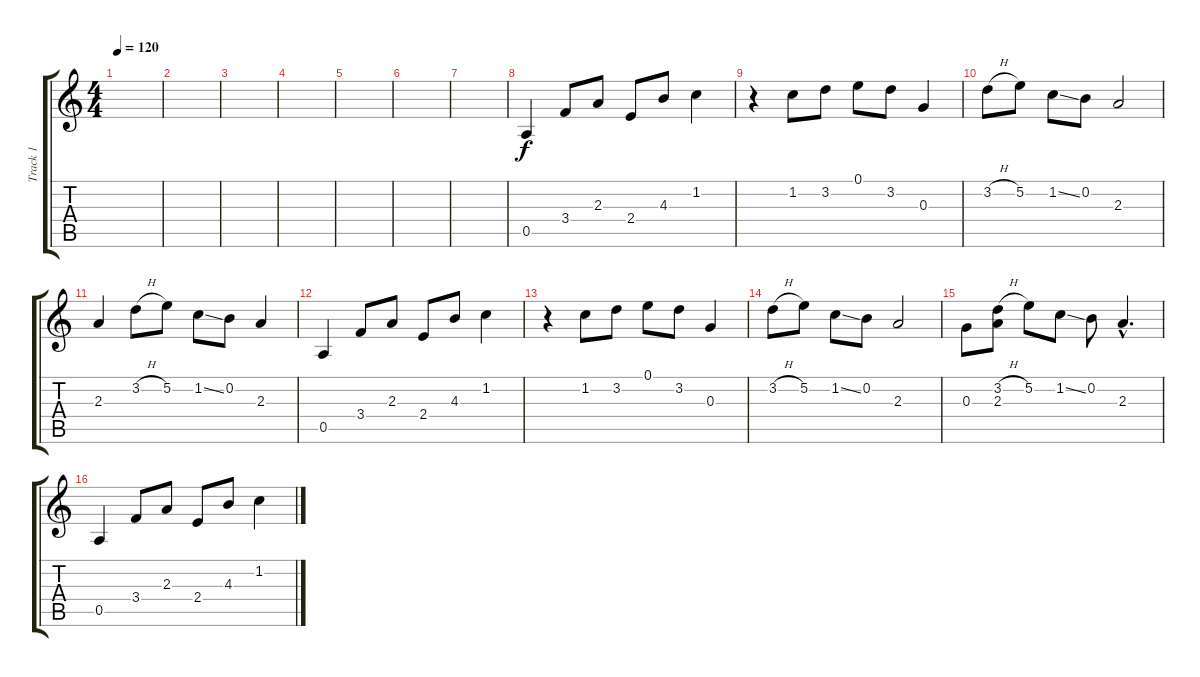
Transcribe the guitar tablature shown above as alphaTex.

\track ("Track 1" "Track 1") {instrument electricguitarclean}
\staff {score tabs}
\tuning (E4 B3 G3 D3 A2 E2) {hide}
\ts (4 4)
\tempo 120
\clef g2
\ks c
|
|
|
|
|
|
|
0.5.4{instrument acousticguitarnylon} 3.4.8 2.3.8 2.4.8 4.3.8 1.2.4 |
r.4 1.2.8 3.2.8 0.1.8 3.2.8 0.3.4 |
3.2{h}.8 5.2.8 1.2{ss}.8 0.2.8 2.3.2 |
2.3.4 3.2{h}.8 5.2.8 1.2{ss}.8 0.2.8 2.3.4 |
0.5.4{instrument acousticguitarnylon} 3.4.8 2.3.8 2.4.8 4.3.8 1.2.4 |
r.4 1.2.8 3.2.8 0.1.8 3.2.8 0.3.4 |
3.2{h}.8 5.2.8 1.2{ss}.8 0.2.8 2.3.2 |
0.3.8 (3.2{h} 2.3).8 5.2.8 1.2{ss}.8 0.2.8 2.3{hac}.4{d} |
0.5.4{instrument acousticguitarnylon} 3.4.8 2.3.8 2.4.8 4.3.8 1.2.4
